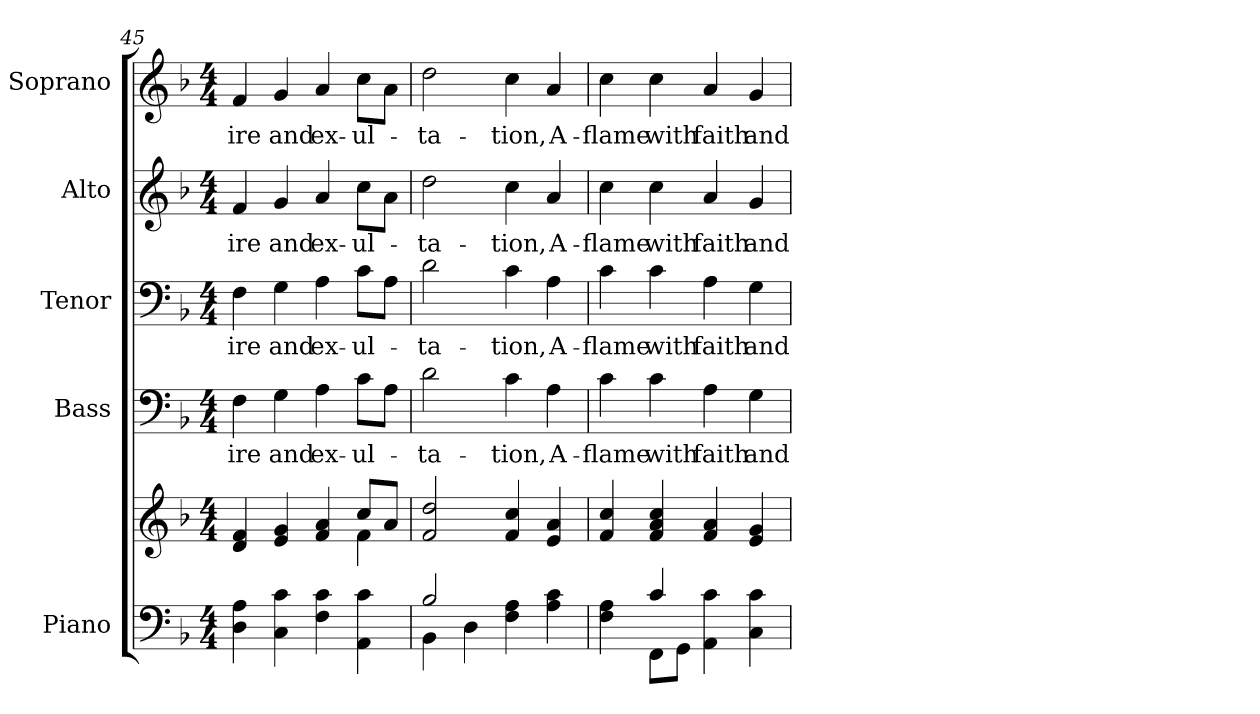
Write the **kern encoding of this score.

**kern	**kern	**kern	**text	**kern	**text	**kern	**text	**kern	**text
*part5	*part5	*part4	*part4	*part3	*part3	*part2	*part2	*part1	*part1
*staff6	*staff5	*staff4	*staff4	*staff3	*staff3	*staff2	*staff2	*staff1	*staff1
*I"Piano	*	*I"Bass	*	*I"Tenor	*	*I"Alto	*	*I"Soprano	*
*I'Pno.	*	*I'B.	*	*I'T.	*	*I'A.	*	*I'S.	*
*clefF4	*clefG2	*clefF4	*	*clefF4	*	*clefG2	*	*clefG2	*
*k[b-]	*k[b-]	*k[b-]	*	*k[b-]	*	*k[b-]	*	*k[b-]	*
*F:	*F:	*F:	*	*F:	*	*F:	*	*F:	*
*M4/4	*M4/4	*M4/4	*	*M4/4	*	*M4/4	*	*M4/4	*
=45	=45	=45	=45	=45	=45	=45	=45	=45	=45
*	*^	*	*	*	*	*	*	*	*
!	!	!	!	!LO:LY:b:color=#000000	!	!	!	!	!	!
!	!	!	!	!	!	!LO:LY:b:color=#000000	!	!	!	!
!	!	!	!	!	!	!	!	!LO:LY:b:color=#000000	!	!
!	!	!	!	!	!	!	!	!	!	!LO:LY:b:color=#000000
4Di\ 4Ai	4di/ 4fi	2ryy	4Fi\	ire	4Fi\	ire	4fi/	ire	4fi/	ire
!	!	!	!	!LO:LY:b:color=#000000	!	!	!	!	!	!
!	!	!	!	!	!	!LO:LY:b:color=#000000	!	!	!	!
!	!	!	!	!	!	!	!	!LO:LY:b:color=#000000	!	!
!	!	!	!	!	!	!	!	!	!	!LO:LY:b:color=#000000
4Ci\ 4ci	4ei/ 4gi	.	4Gi\	and	4Gi\	and	4gi/	and	4gi/	and
!	!	!	!	!LO:LY:b:color=#000000	!	!	!	!	!	!
!	!	!	!	!	!	!LO:LY:b:color=#000000	!	!	!	!
!	!	!	!	!	!	!	!	!LO:LY:b:color=#000000	!	!
!	!	!	!	!	!	!	!	!	!	!LO:LY:b:color=#000000
4Fi\ 4ci	4fi/ 4ai	4ryy	4Ai\	ex-	4Ai\	ex-	4ai/	ex-	4ai/	ex-
!	!	!	!	!LO:LY:b:color=#000000	!	!	!	!	!	!
!	!	!	!	!	!	!LO:LY:b:color=#000000	!	!	!	!
!	!	!	!	!	!	!	!	!LO:LY:b:color=#000000	!	!
!	!	!	!	!	!	!	!	!	!	!LO:LY:b:color=#000000
4AAi\ 4ci	8cci/L	4fi\	8ci\L	-ul-	8ci\L	-ul-	8cci\L	-ul-	8cci\L	-ul-
.	8ai/J	.	8Ai\J	.	8Ai\J	.	8ai\J	.	8ai\J	.
*	*v	*v	*	*	*	*	*	*	*	*
=46	=46	=46	=46	=46	=46	=46	=46	=46	=46
*^	*	*	*	*	*	*	*	*	*
!	!	!	!	!LO:LY:b:color=#000000	!	!	!	!	!	!
!	!	!	!	!	!	!LO:LY:b:color=#000000	!	!	!	!
!	!	!	!	!	!	!	!	!LO:LY:b:color=#000000	!	!
!	!	!	!	!	!	!	!	!	!	!LO:LY:b:color=#000000
2B-i/	4BB-i\	2fi/ 2ddi	2di\	-ta-	2di\	-ta-	2ddi\	-ta-	2ddi\	-ta-
.	4Di\	.	.	.	.	.	.	.	.	.
!	!	!	!	!LO:LY:b:color=#000000	!	!	!	!	!	!
!	!	!	!	!	!	!LO:LY:b:color=#000000	!	!	!	!
!	!	!	!	!	!	!	!	!LO:LY:b:color=#000000	!	!
!	!	!	!	!	!	!	!	!	!	!LO:LY:b:color=#000000
4Fi\ 4Ai	2ryy	4fi/ 4cci	4ci\	-tion,	4ci\	-tion,	4cci\	-tion,	4cci\	-tion,
!	!	!	!	!LO:LY:b:color=#000000	!	!	!	!	!	!
!	!	!	!	!	!	!LO:LY:b:color=#000000	!	!	!	!
!	!	!	!	!	!	!	!	!LO:LY:b:color=#000000	!	!
!	!	!	!	!	!	!	!	!	!	!LO:LY:b:color=#000000
4Ai\ 4ci	.	4ei/ 4ai	4Ai\	A-	4Ai\	A-	4ai/	A-	4ai/	A-
!!LO:LB:g=z
=47	=47	=47	=47	=47	=47	=47	=47	=47	=47	=47
!	!	!	!	!LO:LY:b:color=#000000	!	!	!	!	!	!
!	!	!	!	!	!	!LO:LY:b:color=#000000	!	!	!	!
!	!	!	!	!	!	!	!	!LO:LY:b:color=#000000	!	!
!	!	!	!	!	!	!	!	!	!	!LO:LY:b:color=#000000
4Fi\ 4Ai	4ryy	4fi/ 4cci	4ci\	-flame	4ci\	-flame	4cci\	-flame	4cci\	-flame
!	!	!	!	!LO:LY:b:color=#000000	!	!	!	!	!	!
!	!	!	!	!	!	!LO:LY:b:color=#000000	!	!	!	!
!	!	!	!	!	!	!	!	!LO:LY:b:color=#000000	!	!
!	!	!	!	!	!	!	!	!	!	!LO:LY:b:color=#000000
4ci/	8FFi\L	4fi/ 4ai 4cci	4ci\	with	4ci\	with	4cci\	with	4cci\	with
.	8GGi\J	.	.	.	.	.	.	.	.	.
!	!	!	!	!LO:LY:b:color=#000000	!	!	!	!	!	!
!	!	!	!	!	!	!LO:LY:b:color=#000000	!	!	!	!
!	!	!	!	!	!	!	!	!LO:LY:b:color=#000000	!	!
!	!	!	!	!	!	!	!	!	!	!LO:LY:b:color=#000000
4AAi\ 4ci	2ryy	4fi/ 4ai	4Ai\	faith	4Ai\	faith	4ai/	faith	4ai/	faith
!	!	!	!	!LO:LY:b:color=#000000	!	!	!	!	!	!
!	!	!	!	!	!	!LO:LY:b:color=#000000	!	!	!	!
!	!	!	!	!	!	!	!	!LO:LY:b:color=#000000	!	!
!	!	!	!	!	!	!	!	!	!	!LO:LY:b:color=#000000
4Ci\ 4ci	.	4ei/ 4gi	4Gi\	and	4Gi\	and	4gi/	and	4gi/	and
*v	*v	*	*	*	*	*	*	*	*	*
=	=	=	=	=	=	=	=	=	=
*-	*-	*-	*-	*-	*-	*-	*-	*-	*-
